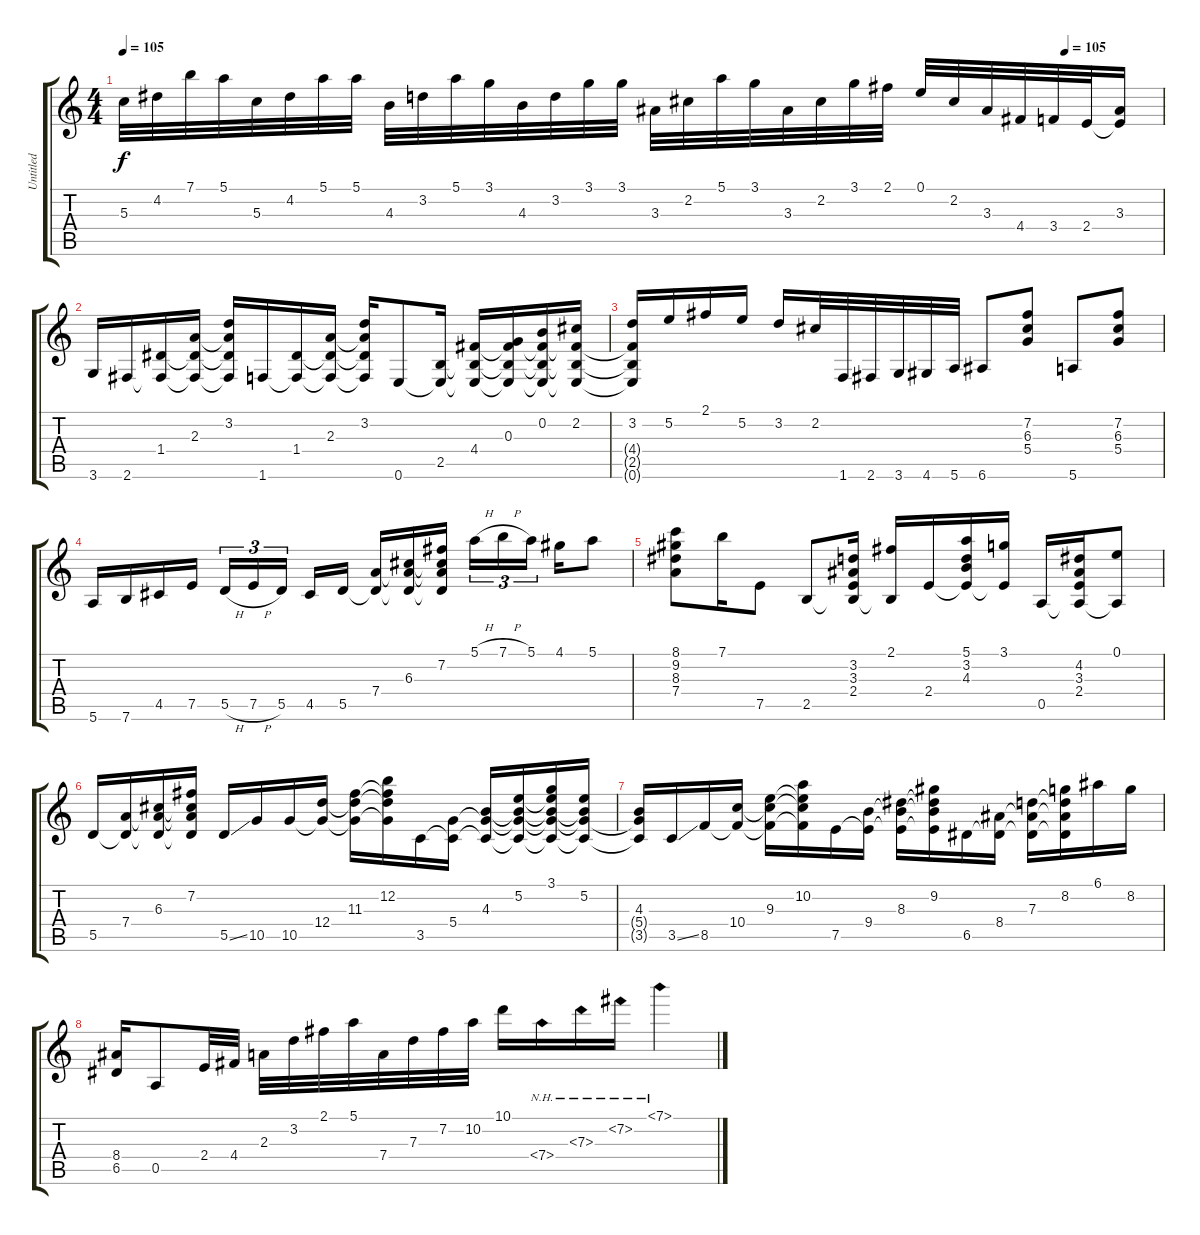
\track ("Untitled" "Untitled") {instrument acousticguitarnylon}
\staff {score tabs}
\tuning (E4 B3 G3 D3 A2 E2) {hide}
\ts (4 4)
\tempo 105
\tempo (105 0.90625)
\clef g2
\ks c
5.3.32{dy f} 4.2.32 7.1.32 5.1.32 5.3.32 4.2.32 5.1.32 5.1.32 4.3.32 3.2.32 5.1.32 3.1.32 4.3.32 3.2.32 3.1.32 3.1.32 3.3.32 2.2.32 5.1.32 3.1.32 3.3.32 2.2.32 3.1.32 2.1.32 0.1.32 2.2.32 3.3.32 4.4.32 3.4.32 2.4.32 (3.3 2.4{t}).16 |
3.6.16 2.6.16 (1.4 2.6{t}).16 (2.3 1.4{t} 2.6{t}).16 (3.2 2.3{t} 1.4{t} 2.6{t}).16 1.6.16 (1.4 1.6{t}).16 (2.3 1.4{t} 1.6{t}).16 (3.2 2.3{t} 1.4{t} 1.6{t}).16 0.6.8 (2.5 0.6{t}).16 (4.4 2.5{t} 0.6{t}).16 (0.3 4.4{t} 2.5{t} 0.6{t}).16 (0.2 4.4{t} 2.5{t} 0.6{t}).16 (2.2 4.4{t} 2.5{t} 0.6{t}).16 |
(3.2 4.4{t} 2.5{t} 0.6{t}).16 5.2.16 2.1.16 5.2.16 3.2.16 2.2.32 1.6.32 2.6.32 3.6.32 4.6.32 5.6.32 6.6.8 (7.2 6.3 5.4).8 5.6.8 (7.2 6.3 5.4).8 |
5.6.16 7.6.16 4.5.16 7.5.16 5.5{h}.16{tu (3 2)} 7.5{h}.16{tu (3 2)} 5.5.16{tu (3 2) beam splitsecondary} 4.5.16 5.5.16 (7.4 5.5{t}).16 (6.3 7.4{t} 5.5{t}).16 (7.2 6.3{t} 7.4{t} 5.5{t}).16{beam splitsecondary} 5.1{h}.16{tu (3 2)} 7.1{h}.16{tu (3 2)} 5.1.16{tu (3 2) beam splitsecondary} 4.1.16 5.1.8 |
(8.1 9.2 8.3 7.4).8 7.1.16 7.5.8 2.5.8 (3.2 3.3 2.4 2.5{t}).16 (2.1 2.5{t}).16 2.4.16 (5.1 3.2 4.3 2.4{t}).16 (3.1 2.4{t}).16 0.5.16 (4.2 3.3 2.4 0.5{t}).16 (0.1 0.5{t}).8 |
5.5.16 (7.4 5.5{t}).16 (6.3 7.4{t} 5.5{t}).16 (7.2 6.3{t} 7.4{t} 5.5{t}).16 5.5{ss}.16 10.5.16 10.5.16 (12.4 10.5{t}).16 (11.3 12.4{t} 10.5{t}).16 (12.2 11.3{t} 12.4{t} 10.5{t}).16 3.5.16 (5.4 3.5{t}).16 (4.3 5.4{t} 3.5{t}).16 (5.2 4.3{t} 5.4{t} 3.5{t}).16 (3.1 5.2{t} 4.3{t} 5.4{t} 3.5{t}).16 (5.2 4.3{t} 5.4{t} 3.5{t}).16 |
(4.3 5.4{t} 3.5{t}).16 3.5{ss}.16 8.5.16 (10.4 8.5{t}).16 (9.3 10.4{t} 8.5{t}).16 (10.2 9.3{t} 10.4{t} 8.5{t}).16 7.5.16 (9.4 7.5{t}).16 (8.3 9.4{t} 7.5{t}).16 (9.2 8.3{t} 9.4{t} 7.5{t}).16 6.5.16 (8.4 6.5{t}).16 (7.3 8.4{t} 6.5{t}).16 (8.2 7.3{t} 8.4{t} 6.5{t}).16 6.1.16 8.2.16 |
(8.4 6.5).16 0.5.8 2.4.32 4.4.32 2.3.32 3.2.32 2.1.32 5.1.32 7.4.32 7.3.32 7.2.32 10.2.32 10.1.16 7.4{nh}.16 7.3{nh}.16 7.2{nh}.16 7.1{nh}.4
